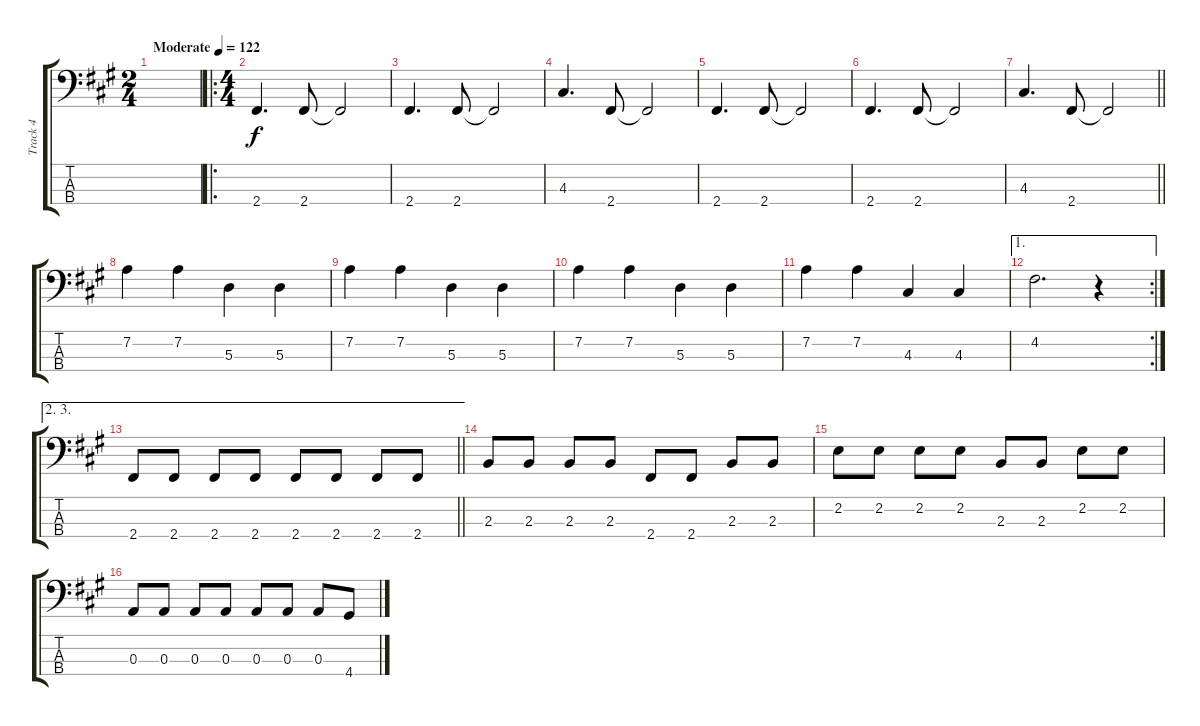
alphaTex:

\track ("Track 4" "Track 4") {instrument electricbassfinger}
\staff {score tabs}
\tuning (G2 D2 A1 E1) {hide}
\ts (2 4)
\tempo (122 "Moderate")
\clef f4
\ks a
|
\ro
\ts (4 4)
2.4.4{d} 2.4.8 2.4{t}.2 |
2.4.4{d} 2.4.8 2.4{t}.2 |
4.3.4{d} 2.4.8 2.4{t}.2 |
2.4.4{d} 2.4.8 2.4{t}.2 |
2.4.4{d} 2.4.8 2.4{t}.2 |
\barLineRight lightlight
4.3.4{d} 2.4.8 2.4{t}.2 |
7.2.4 7.2.4 5.3.4 5.3.4 |
7.2.4 7.2.4 5.3.4 5.3.4 |
7.2.4 7.2.4 5.3.4 5.3.4 |
7.2.4 7.2.4 4.3.4 4.3.4 |
\ae 1
\rc 2
4.2.2{d} r.4 |
\ae (2 3)
\barLineRight lightlight
2.4.8 2.4.8 2.4.8 2.4.8 2.4.8 2.4.8 2.4.8 2.4.8 |
2.3.8 2.3.8 2.3.8 2.3.8 2.4.8 2.4.8 2.3.8 2.3.8 |
2.2.8 2.2.8 2.2.8 2.2.8 2.3.8 2.3.8 2.2.8 2.2.8 |
0.3.8 0.3.8 0.3.8 0.3.8 0.3.8 0.3.8 0.3.8 4.4.8
